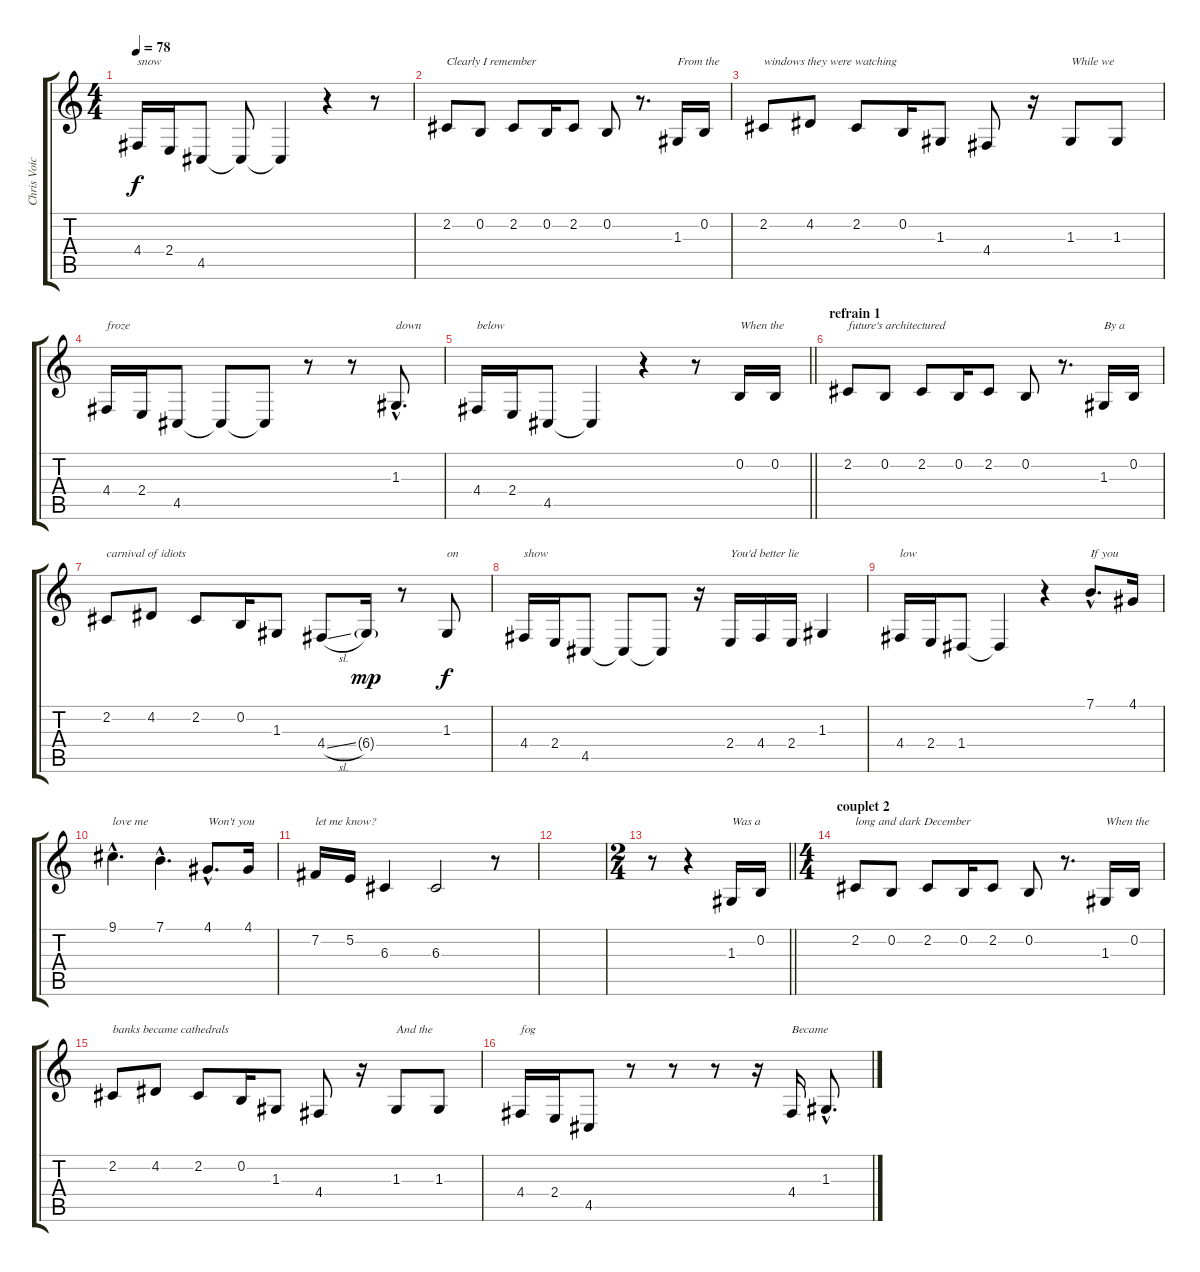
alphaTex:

\track ("Chris Voice" "Chris Voic") {instrument flute}
\staff {score tabs}
\tuning (E4 B3 G3 D3 A2 E2) {hide}
\ts (4 4)
\tempo 78
\clef g2
\ks c
4.4.16{txt "snow " dy f} 2.4.16 4.5.8 4.5{t}.8 4.5{t}.4 r.4 r.8 |
2.2.8{txt "Clearly I remember "} 0.2.8 2.2.8 0.2.16 2.2.8 0.2.8 r.8{d} 1.3.16{txt "From the "} 0.2.16 |
2.2.8{txt "windows they were watching "} 4.2.8 2.2.8 0.2.16 1.3.8 4.4.8 r.16 1.3.8{txt "While we "} 1.3.8 |
4.4.16{txt "froze"} 2.4.16 4.5.8 4.5{t}.8 4.5{t}.8 r.8 r.8 1.3{hac}.8{d txt "down"} |
\barLineRight lightlight
4.4.16{txt "below "} 2.4.16 4.5.8 4.5{t}.4 r.4 r.8 0.2.16{txt "When the"} 0.2.16 |
\section ("" "refrain 1")
2.2.8{txt "future's architectured "} 0.2.8 2.2.8 0.2.16 2.2.8 0.2.8 r.8{d} 1.3.16{txt "By a "} 0.2.16 |
2.2.8{txt "carnival of idiots"} 4.2.8 2.2.8 0.2.16 1.3.8 4.4{sl}.8 6.4{g}.16{dy mp} r.8 1.3.8{txt "on" dy f} |
4.4.16{txt "show "} 2.4.16 4.5.8 4.5{t}.8 4.5{t}.8 r.16 2.4.16{txt "You'd better lie"} 4.4.16 2.4.16 1.3.4 |
4.4.16{txt "low "} 2.4.16 1.4.8 1.4{t}.4 r.4 7.1{hac}.8{d txt "If you"} 4.1.16 |
9.1{hac}.4{d txt "love me "} 7.1{hac}.4{d} 4.1{hac}.8{d txt "Won't you"} 4.1.16 |
7.2.16{txt "let me know?"} 5.2.16 6.3.4 6.3.2 r.8 |
|
\ts (2 4)
\barLineRight lightlight
r.8 r.4 1.3.16{txt "Was a"} 0.2.16 |
\ts (4 4)
\section ("" "couplet 2")
2.2.8{txt "long and dark December "} 0.2.8 2.2.8 0.2.16 2.2.8 0.2.8 r.8{d} 1.3.16{txt "When the"} 0.2.16 |
2.2.8{txt "banks became cathedrals "} 4.2.8 2.2.8 0.2.16 1.3.8 4.4.8 r.16 1.3.8{txt "And the"} 1.3.8 |
4.4.16{txt "fog "} 2.4.16 4.5.8 r.8 r.8 r.8 r.16 4.4.16{txt "Became"} 1.3{hac}.8{d}
